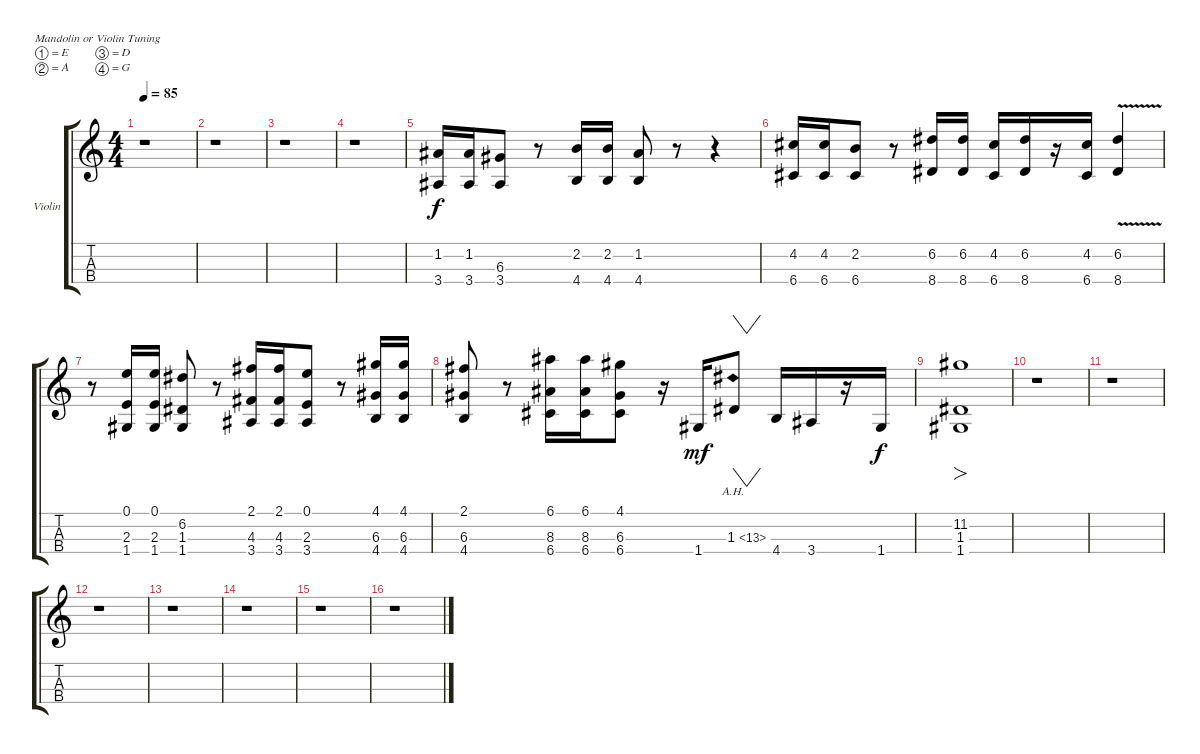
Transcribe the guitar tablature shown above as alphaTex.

\defaultSystemsLayout 4
\bracketExtendMode groupsimilarinstruments
\firstSystemTrackNameOrientation horizontal
\otherSystemsTrackNameOrientation horizontal
\track ("Violin" "Violin") {instrument violin}
\staff {score tabs}
\tuning (E5 A4 D4 G3)
\ts (4 4)
\tempo 85
\clef g2
\scale
0.333333
\ks c
r.1{dy f} |
\scale
0.333333 r.1 |
\scale
0.333333 r.1 |
\scale
0.333333 r.1 |
\scale
0.333333 (1.2 3.4).16 (1.2 3.4).16 (6.3 3.4).8 r.8 (2.2 4.4).16 (2.2 4.4).16 (1.2 4.4).8 r.8 r.4 |
\scale
0.333333 (4.2 6.4).16 (4.2 6.4).16 (2.2 6.4).8 r.8 (6.2 8.4).16 (6.2 8.4).16 (4.2 6.4).16 (6.2 8.4).16 r.16 (4.2 6.4).16 (6.2 8.4{v}).4 |
\scale
0.333333 r.8 (0.1 2.3 1.4).16 (0.1 2.3 1.4).16 (6.2 1.3 1.4).8 r.8 (2.1 4.3 3.4).16 (2.1 4.3 3.4).16 (0.1 2.3 3.4).8 r.8 (4.1 6.3 4.4).16 (4.1 6.3 4.4).16 |
\scale
0.333333 (2.1 6.3 4.4).8 r.8 (6.1 8.3 6.4).16 (6.1 8.3 6.4).16 (4.1 6.3 6.4).8 r.16 1.4.16{dy mf} 1.3{ah 12}.8{vw} 4.4.16 3.4.16 r.16 1.4.16{dy f} |
\scale
0.333333 (1.4 1.3 11.2).1{fo} |
\scale
0.333333 r.1 |
\scale
0.333333 r.1 |
\scale
0.333333 r.1 |
\scale
0.333333 r.1 |
\scale
0.333333 r.1 |
\scale
0.333333 r.1 |
\scale
0.333333 r.1
